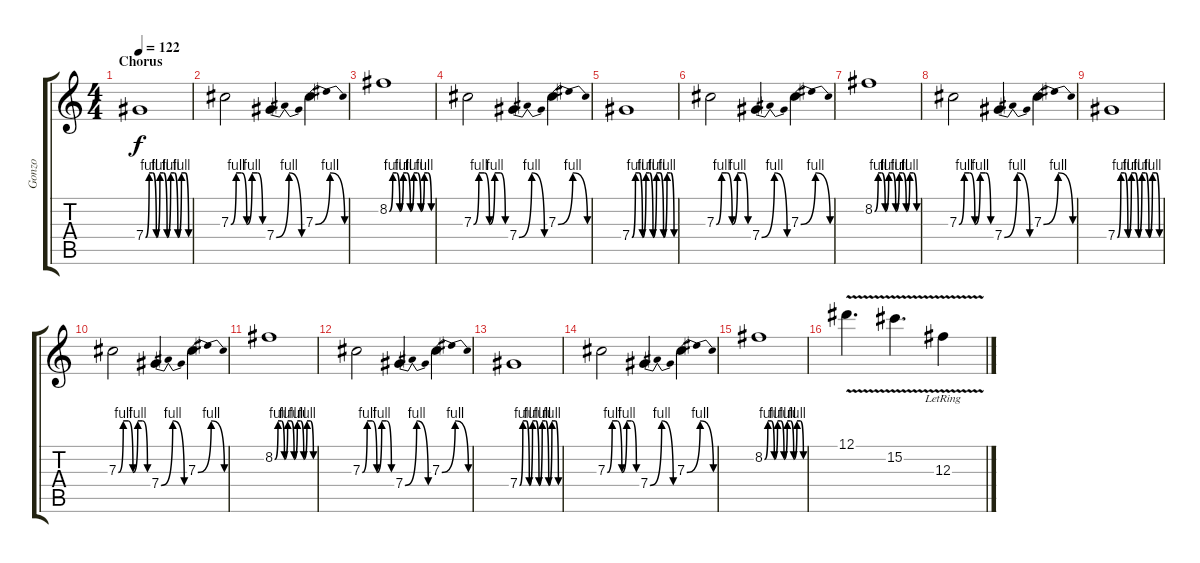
\track ("Gonzo" "Gonzo") {instrument distortionguitar}
\staff {score tabs}
\tuning (Eb4 Bb3 Gb3 Db3 Ab2 Eb2) {hide}
\ts (4 4)
\section ("" "Chorus")
\tempo 122
\clef g2
\ks c
7.4{be (custom 0 0 5 4 10 4 15 0 20 4 25 4 30 0 35 4 40 4 45 0 50 4 55 4 60 0)}.1{dy f volume 12 instrument tremolostrings} |
7.3{be (custom 0 0 10 4 20 4 30 0 40 4 50 4 60 0)}.2 7.4{be (bendrelease 0 0 20 4 40 4 60 0)}.4 7.3{be (bendrelease 0 0 20 4 40 4 60 0)}.4 |
8.2{be (custom 0 0 5 4 10 4 15 0 20 4 25 4 30 0 35 4 40 4 45 0 50 4 55 4 60 0)}.1 |
7.3{be (custom 0 0 10 4 20 4 30 0 40 4 50 4 60 0)}.2 7.4{be (bendrelease 0 0 20 4 40 4 60 0)}.4 7.3{be (bendrelease 0 0 20 4 40 4 60 0)}.4 |
7.4{be (custom 0 0 5 4 10 4 15 0 20 4 25 4 30 0 35 4 40 4 45 0 50 4 55 4 60 0)}.1 |
7.3{be (custom 0 0 10 4 20 4 30 0 40 4 50 4 60 0)}.2 7.4{be (bendrelease 0 0 20 4 40 4 60 0)}.4 7.3{be (bendrelease 0 0 20 4 40 4 60 0)}.4 |
8.2{be (custom 0 0 5 4 10 4 15 0 20 4 25 4 30 0 35 4 40 4 45 0 50 4 55 4 60 0)}.1 |
7.3{be (custom 0 0 10 4 20 4 30 0 40 4 50 4 60 0)}.2 7.4{be (bendrelease 0 0 20 4 40 4 60 0)}.4 7.3{be (bendrelease 0 0 20 4 40 4 60 0)}.4 |
7.4{be (custom 0 0 5 4 10 4 15 0 20 4 25 4 30 0 35 4 40 4 45 0 50 4 55 4 60 0)}.1 |
7.3{be (custom 0 0 10 4 20 4 30 0 40 4 50 4 60 0)}.2 7.4{be (bendrelease 0 0 20 4 40 4 60 0)}.4 7.3{be (bendrelease 0 0 20 4 40 4 60 0)}.4 |
8.2{be (custom 0 0 5 4 10 4 15 0 20 4 25 4 30 0 35 4 40 4 45 0 50 4 55 4 60 0)}.1 |
7.3{be (custom 0 0 10 4 20 4 30 0 40 4 50 4 60 0)}.2 7.4{be (bendrelease 0 0 20 4 40 4 60 0)}.4 7.3{be (bendrelease 0 0 20 4 40 4 60 0)}.4 |
7.4{be (custom 0 0 5 4 10 4 15 0 20 4 25 4 30 0 35 4 40 4 45 0 50 4 55 4 60 0)}.1 |
7.3{be (custom 0 0 10 4 20 4 30 0 40 4 50 4 60 0)}.2 7.4{be (bendrelease 0 0 20 4 40 4 60 0)}.4 7.3{be (bendrelease 0 0 20 4 40 4 60 0)}.4 |
8.2{be (custom 0 0 5 4 10 4 15 0 20 4 25 4 30 0 35 4 40 4 45 0 50 4 55 4 60 0)}.1 |
12.1{v}.4{d volume 10 instrument distortionguitar} 15.2{v}.4{d} 12.3{v lr}.4
